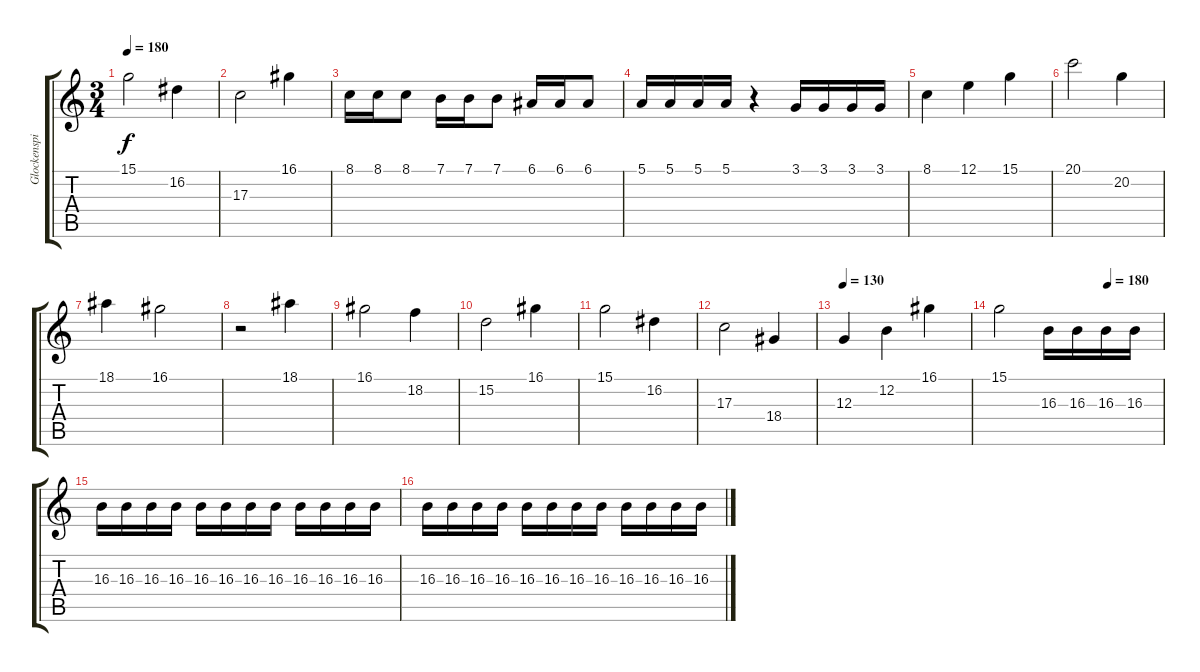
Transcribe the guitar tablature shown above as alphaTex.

\track ("Glockenspiel" "Glockenspi") {instrument musicbox}
\staff {score tabs}
\tuning (E4 B3 G3 D3 A2 E2) {hide}
\ts (3 4)
\tempo 180
\clef g2
\ks c
15.1.2{dy f} 16.2.4 |
17.3.2 16.1.4 |
8.1.16 8.1.16 8.1.8 7.1.16 7.1.16 7.1.8 6.1.16 6.1.16 6.1.8 |
5.1.16 5.1.16 5.1.16 5.1.16 r.4 3.1.16 3.1.16 3.1.16 3.1.16 |
8.1.4 12.1.4 15.1.4 |
20.1.2 20.2.4 |
18.1.4 16.1.2 |
r.2 18.1.4 |
16.1.2 18.2.4 |
15.2.2 16.1.4 |
15.1.2 16.2.4 |
17.3.2 18.4.4 |
\tempo 130
12.3.4 12.2.4 16.1.4 |
\tempo (180 0.6666666666666666)
15.1.2 16.3.16 16.3.16 16.3.16 16.3.16 |
16.3.16 16.3.16 16.3.16 16.3.16 16.3.16 16.3.16 16.3.16 16.3.16 16.3.16 16.3.16 16.3.16 16.3.16 |
16.3.16 16.3.16 16.3.16 16.3.16 16.3.16 16.3.16 16.3.16 16.3.16 16.3.16 16.3.16 16.3.16 16.3.16
